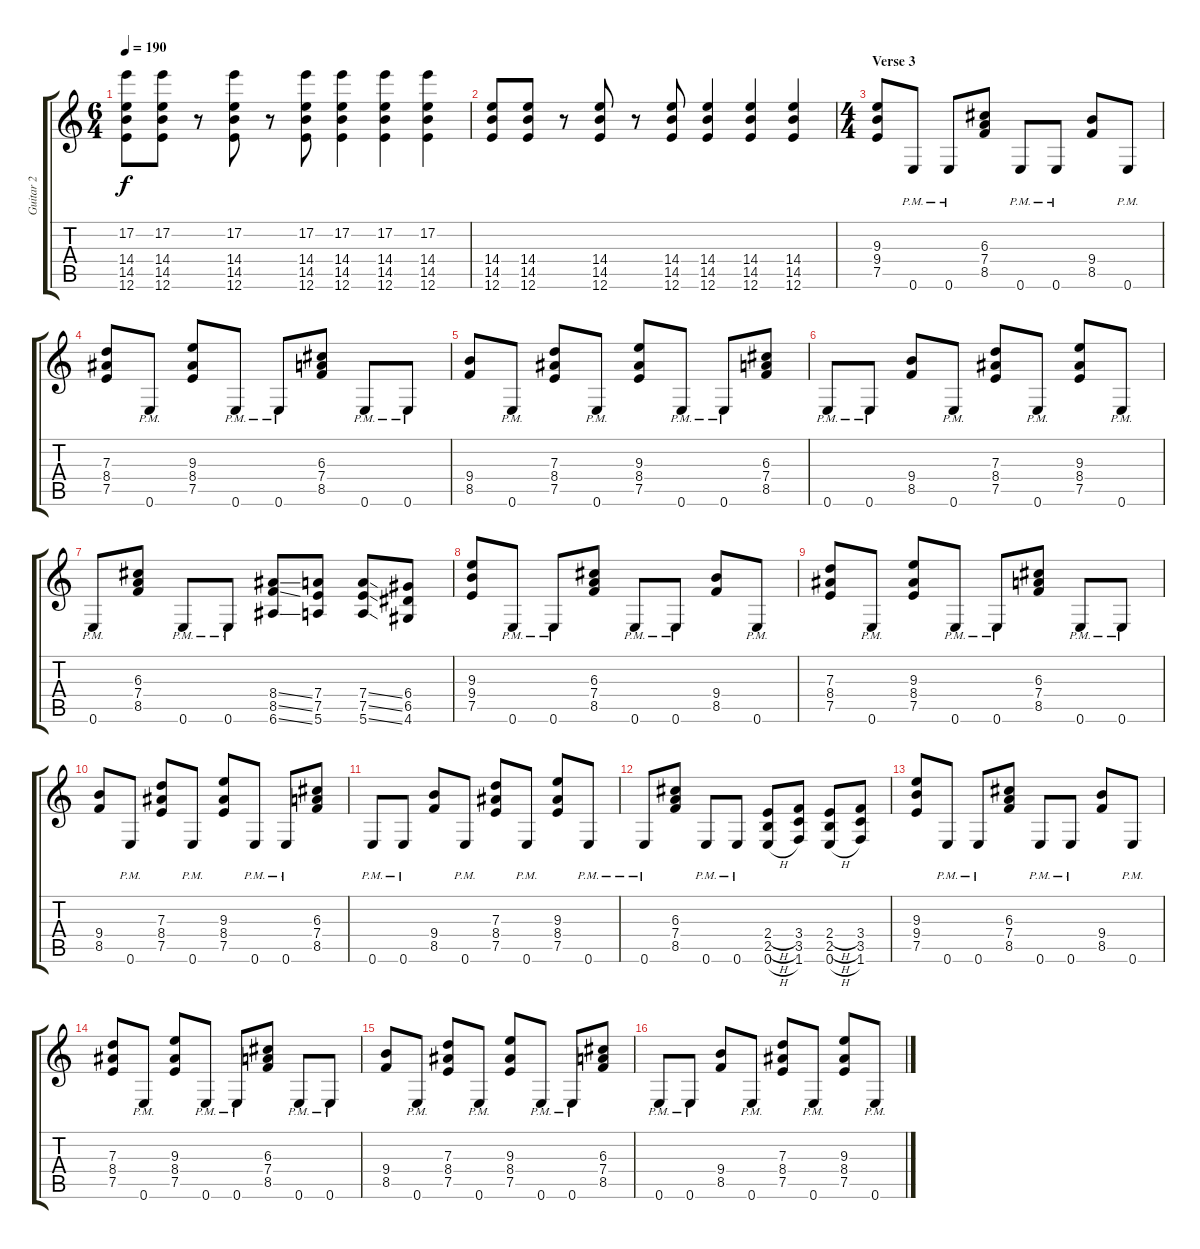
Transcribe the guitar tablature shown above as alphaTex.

\track ("Guitar 2" "Guitar 2") {instrument distortionguitar}
\staff {score tabs}
\tuning (E4 B3 G3 D3 A2 E2) {hide}
\ts (6 4)
\tempo 190
\clef g2
\ks c
(17.2 14.4 14.5 12.6).8{dy f} (17.2 14.4 14.5 12.6).8 r.8 (17.2 14.4 14.5 12.6).8 r.8 (17.2 14.4 14.5 12.6).8 (17.2 14.4 14.5 12.6).4 (17.2 14.4 14.5 12.6).4 (17.2 14.4 14.5 12.6).4 |
(14.4 14.5 12.6).8 (14.4 14.5 12.6).8 r.8 (14.4 14.5 12.6).8 r.8 (14.4 14.5 12.6).8 (14.4 14.5 12.6).4 (14.4 14.5 12.6).4 (14.4 14.5 12.6).4 |
\ts (4 4)
\section ("" "Verse 3")
(9.3 9.4 7.5).8 0.6{pm}.8 0.6{pm}.8 (6.3 7.4 8.5).8 0.6{pm}.8 0.6{pm}.8 (9.4 8.5).8 0.6{pm}.8 |
(7.3 8.4 7.5).8 0.6{pm}.8 (9.3 8.4 7.5).8 0.6{pm}.8 0.6{pm}.8 (6.3 7.4 8.5).8 0.6{pm}.8 0.6{pm}.8 |
(9.4 8.5).8 0.6{pm}.8 (7.3 8.4 7.5).8 0.6{pm}.8 (9.3 8.4 7.5).8 0.6{pm}.8 0.6{pm}.8 (6.3 7.4 8.5).8 |
0.6{pm}.8 0.6{pm}.8 (9.4 8.5).8 0.6{pm}.8 (7.3 8.4 7.5).8 0.6{pm}.8 (9.3 8.4 7.5).8 0.6{pm}.8 |
0.6{pm}.8 (6.3 7.4 8.5).8 0.6{pm}.8 0.6{pm}.8 (8.4{ss} 8.5{ss} 6.6{ss}).8 (7.4 7.5 5.6).8 (7.4{ss} 7.5{ss} 5.6{ss}).8 (6.4 6.5 4.6).8 |
(9.3 9.4 7.5).8 0.6{pm}.8 0.6{pm}.8 (6.3 7.4 8.5).8 0.6{pm}.8 0.6{pm}.8 (9.4 8.5).8 0.6{pm}.8 |
(7.3 8.4 7.5).8 0.6{pm}.8 (9.3 8.4 7.5).8 0.6{pm}.8 0.6{pm}.8 (6.3 7.4 8.5).8 0.6{pm}.8 0.6{pm}.8 |
(9.4 8.5).8 0.6{pm}.8 (7.3 8.4 7.5).8 0.6{pm}.8 (9.3 8.4 7.5).8 0.6{pm}.8 0.6{pm}.8 (6.3 7.4 8.5).8 |
0.6{pm}.8 0.6{pm}.8 (9.4 8.5).8 0.6{pm}.8 (7.3 8.4 7.5).8 0.6{pm}.8 (9.3 8.4 7.5).8 0.6{pm}.8 |
0.6{pm}.8 (6.3 7.4 8.5).8 0.6{pm}.8 0.6{pm}.8 (2.4{h} 2.5{h} 0.6{h}).8 (3.4 3.5 1.6).8 (2.4{h} 2.5{h} 0.6{h}).8 (3.4 3.5 1.6).8 |
(9.3 9.4 7.5).8 0.6{pm}.8 0.6{pm}.8 (6.3 7.4 8.5).8 0.6{pm}.8 0.6{pm}.8 (9.4 8.5).8 0.6{pm}.8 |
(7.3 8.4 7.5).8 0.6{pm}.8 (9.3 8.4 7.5).8 0.6{pm}.8 0.6{pm}.8 (6.3 7.4 8.5).8 0.6{pm}.8 0.6{pm}.8 |
(9.4 8.5).8 0.6{pm}.8 (7.3 8.4 7.5).8 0.6{pm}.8 (9.3 8.4 7.5).8 0.6{pm}.8 0.6{pm}.8 (6.3 7.4 8.5).8 |
0.6{pm}.8 0.6{pm}.8 (9.4 8.5).8 0.6{pm}.8 (7.3 8.4 7.5).8 0.6{pm}.8 (9.3 8.4 7.5).8 0.6{pm}.8
